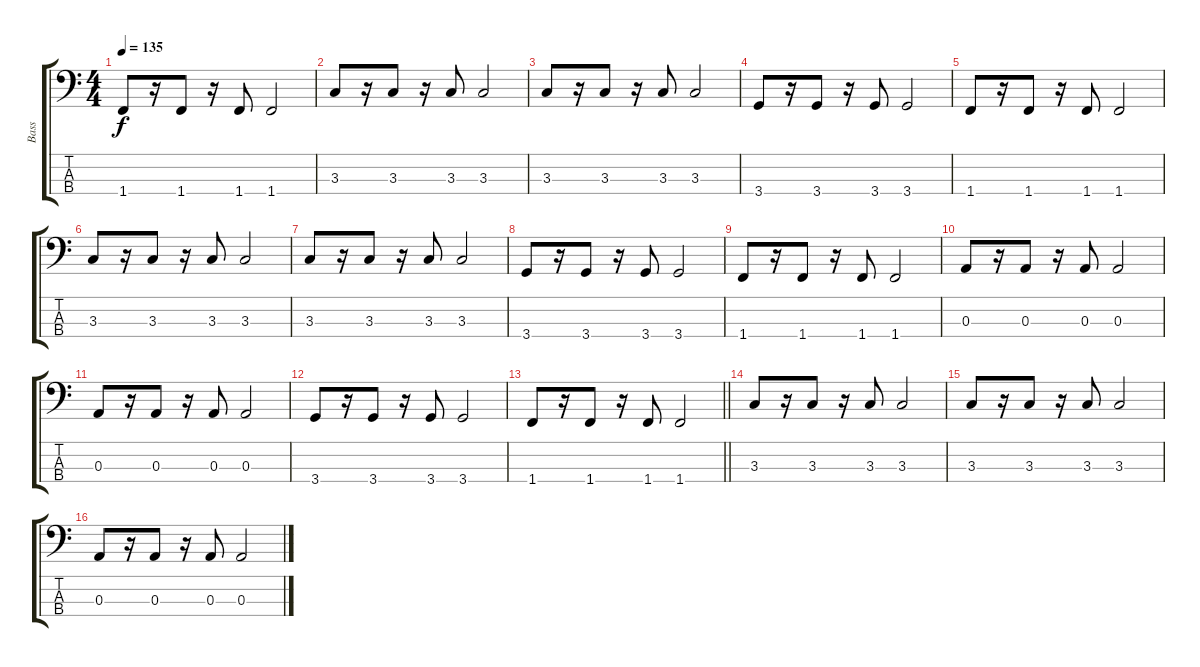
\track ("Bass" "Bass") {instrument electricbassfinger}
\staff {score tabs}
\tuning (G2 D2 A1 E1) {hide}
\ts (4 4)
\tempo 135
\clef f4
\ks c
1.4.8{dy f} r.16 1.4.8 r.16 1.4.8 1.4.2 |
3.3.8 r.16 3.3.8 r.16 3.3.8 3.3.2 |
3.3.8 r.16 3.3.8 r.16 3.3.8 3.3.2 |
3.4.8 r.16 3.4.8 r.16 3.4.8 3.4.2 |
1.4.8 r.16 1.4.8 r.16 1.4.8 1.4.2 |
3.3.8 r.16 3.3.8 r.16 3.3.8 3.3.2 |
3.3.8 r.16 3.3.8 r.16 3.3.8 3.3.2 |
3.4.8 r.16 3.4.8 r.16 3.4.8 3.4.2 |
1.4.8 r.16 1.4.8 r.16 1.4.8 1.4.2 |
0.3.8 r.16 0.3.8 r.16 0.3.8 0.3.2 |
0.3.8 r.16 0.3.8 r.16 0.3.8 0.3.2 |
3.4.8 r.16 3.4.8 r.16 3.4.8 3.4.2 |
\barLineRight lightlight
1.4.8 r.16 1.4.8 r.16 1.4.8 1.4.2 |
\section ("" "")
3.3.8 r.16 3.3.8 r.16 3.3.8 3.3.2 |
3.3.8 r.16 3.3.8 r.16 3.3.8 3.3.2 |
0.3.8 r.16 0.3.8 r.16 0.3.8 0.3.2
